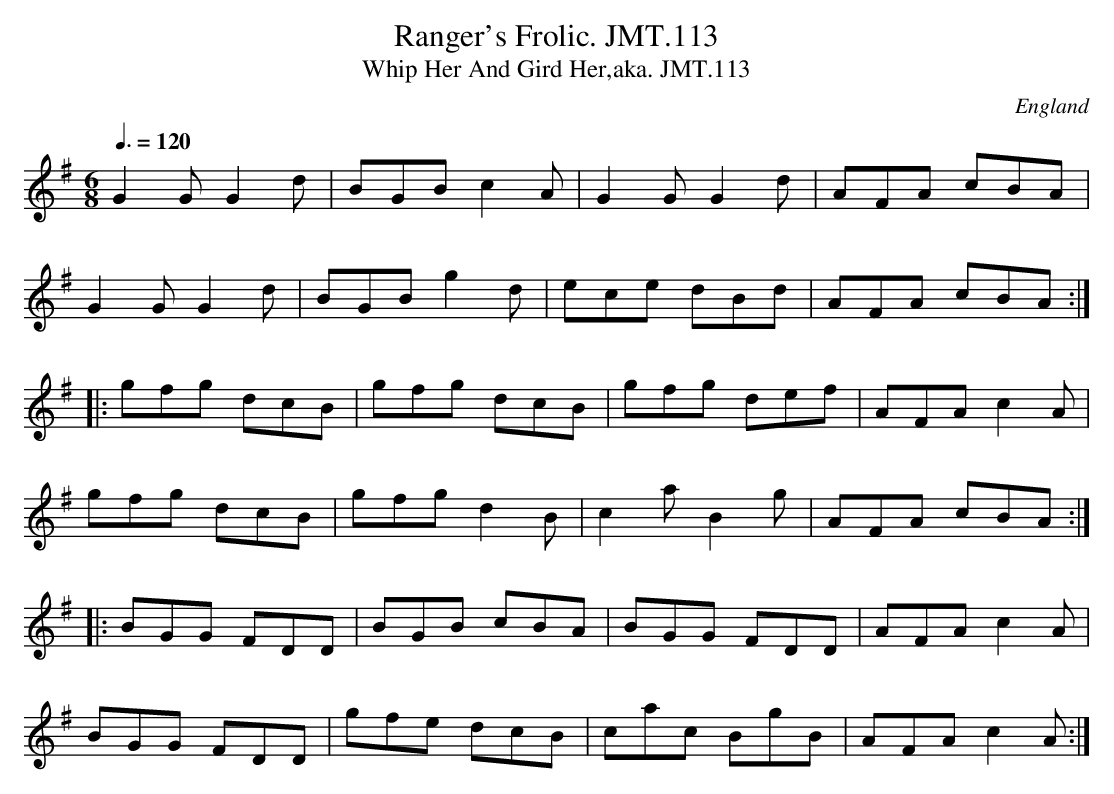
X:1
T:Ranger's Frolic. JMT.113
T:Whip Her And Gird Her,aka. JMT.113
L:1/8
M:6/8
O:England
Q:3/8=120
K:G
G2GG2d|BGB c2A|G2GG2d|AFA cBA|!
G2GG2d|BGBg2d|ece dBd|AFA cBA:|!
|:gfg dcB|gfg dcB|gfg def|AFAc2A|!
gfg dcB|gfg d2B|c2aB2g|AFA cBA:|!
|:BGG FDD|BGB cBA|BGG FDD|AFAc2A|!
BGG FDD|gfe dcB|cac BgB|AFAc2A:|
